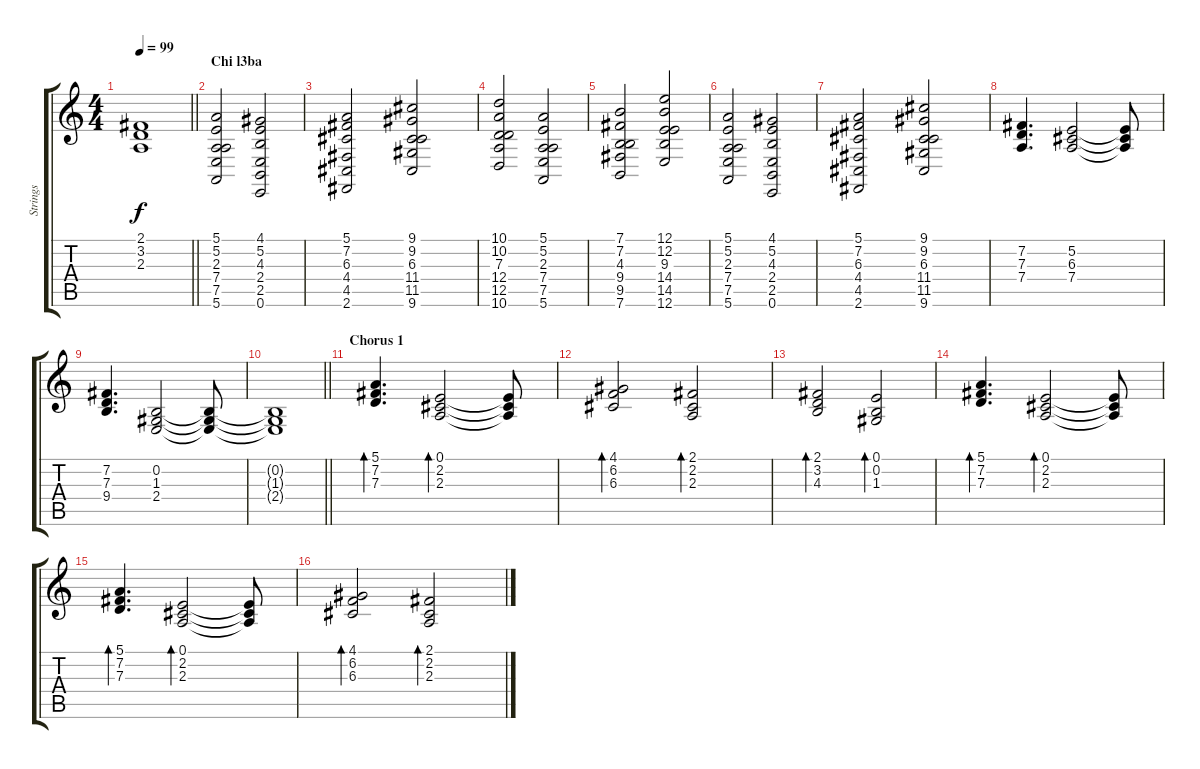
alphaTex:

\track ("Strings" "Strings") {instrument stringensemble1}
\staff {score tabs}
\tuning (E4 B3 G3 D3 A2 E2) {hide}
\ts (4 4)
\tempo 99
\clef g2
\barLineRight lightlight
\ks c
(2.1{t} 3.2{t} 2.3{t}).1{dy f} |
\section ("" "Chi l3ba")
(5.1 5.2 2.3 7.4 7.5 5.6).2 (4.1 5.2 4.3 2.4 2.5 0.6).2 |
(5.1 7.2 6.3 4.4 4.5 2.6).2 (9.1 9.2 6.3 11.4 11.5 9.6).2 |
(10.1 10.2 7.3 12.4 12.5 10.6).2 (5.1 5.2 2.3 7.4 7.5 5.6).2 |
(7.1 7.2 4.3 9.4 9.5 7.6).2 (12.1 12.2 9.3 14.4 14.5 12.6).2 |
(5.1 5.2 2.3 7.4 7.5 5.6).2 (4.1 5.2 4.3 2.4 2.5 0.6).2 |
(5.1 7.2 6.3 4.4 4.5 2.6).2 (9.1 9.2 6.3 11.4 11.5 9.6).2 |
(7.2 7.3 7.4).4{d} (5.2 6.3 7.4).2 (5.2{t} 6.3{t} 7.4{t}).8 |
(7.2 7.3 9.4).4{d} (0.2 1.3 2.4).2 (0.2{t} 1.3{t} 2.4{t}).8 |
\barLineRight lightlight
(0.2{t} 1.3{t} 2.4{t}).1 |
\section ("" "Chorus 1")
(5.1 7.2 7.3).4{d bd 240} (0.1 2.2 2.3).2{bd 240} (0.1{t} 2.2{t} 2.3{t}).8 |
(4.1 6.2 6.3).2{bd 240} (2.1 2.2 2.3).2{bd 240} |
(2.1 3.2 4.3).2{bd 240} (0.1 0.2 1.3).2{bd 240} |
(5.1 7.2 7.3).4{d bd 240} (0.1 2.2 2.3).2{bd 240} (0.1{t} 2.2{t} 2.3{t}).8 |
(5.1 7.2 7.3).4{d bd 240} (0.1 2.2 2.3).2{bd 240} (0.1{t} 2.2{t} 2.3{t}).8 |
(4.1 6.2 6.3).2{bd 240} (2.1 2.2 2.3).2{bd 240}
